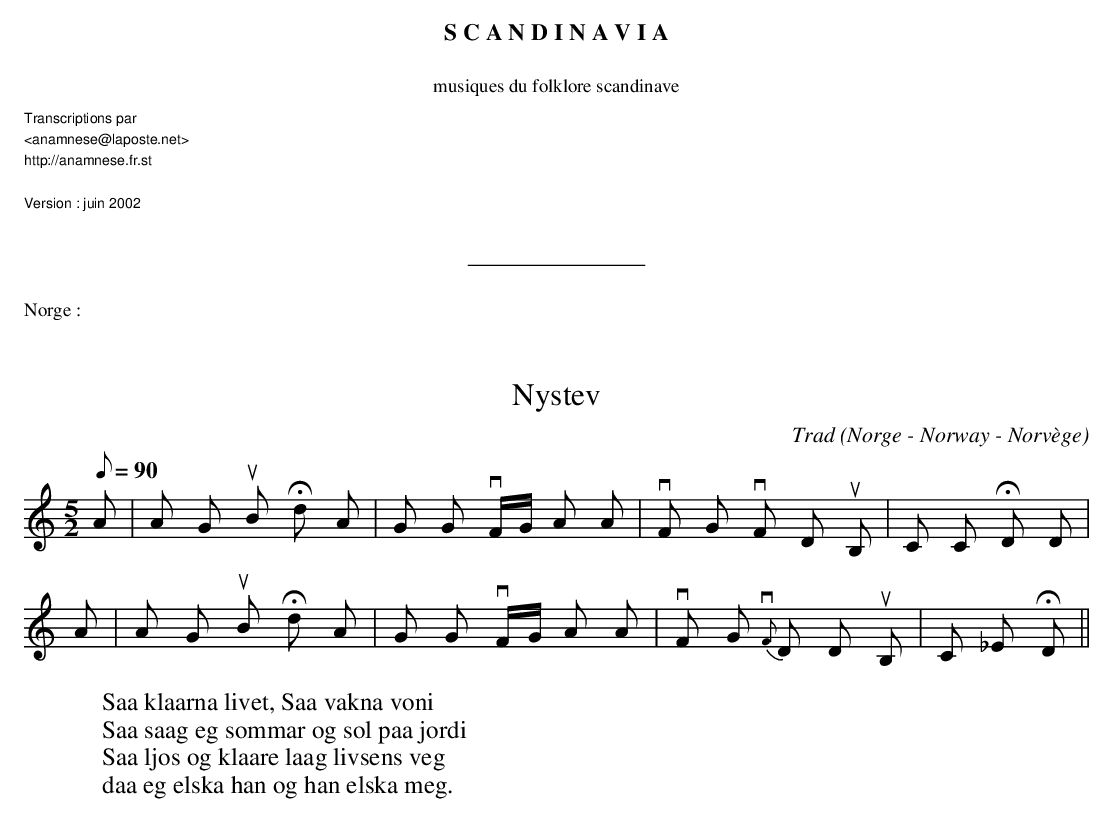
X:1
T:Nystev
C:Trad
O:Norge - Norway - Norvège
M:5/2
L:1/8
Q:1/8=90
K:C
A | A G uB Hd A | G G vF/G/ A A | vF G vF D uB, | C C HD D |
A | A G uB Hd A | G G vF/G/ A A | vF G {vF}D D uB, | C _E HD ||
W:Saa klaarna livet, Saa vakna voni
W:Saa saag eg sommar og sol paa jordi
W:Saa ljos og klaare laag livsens veg
W:daa eg elska han og han elska meg.
